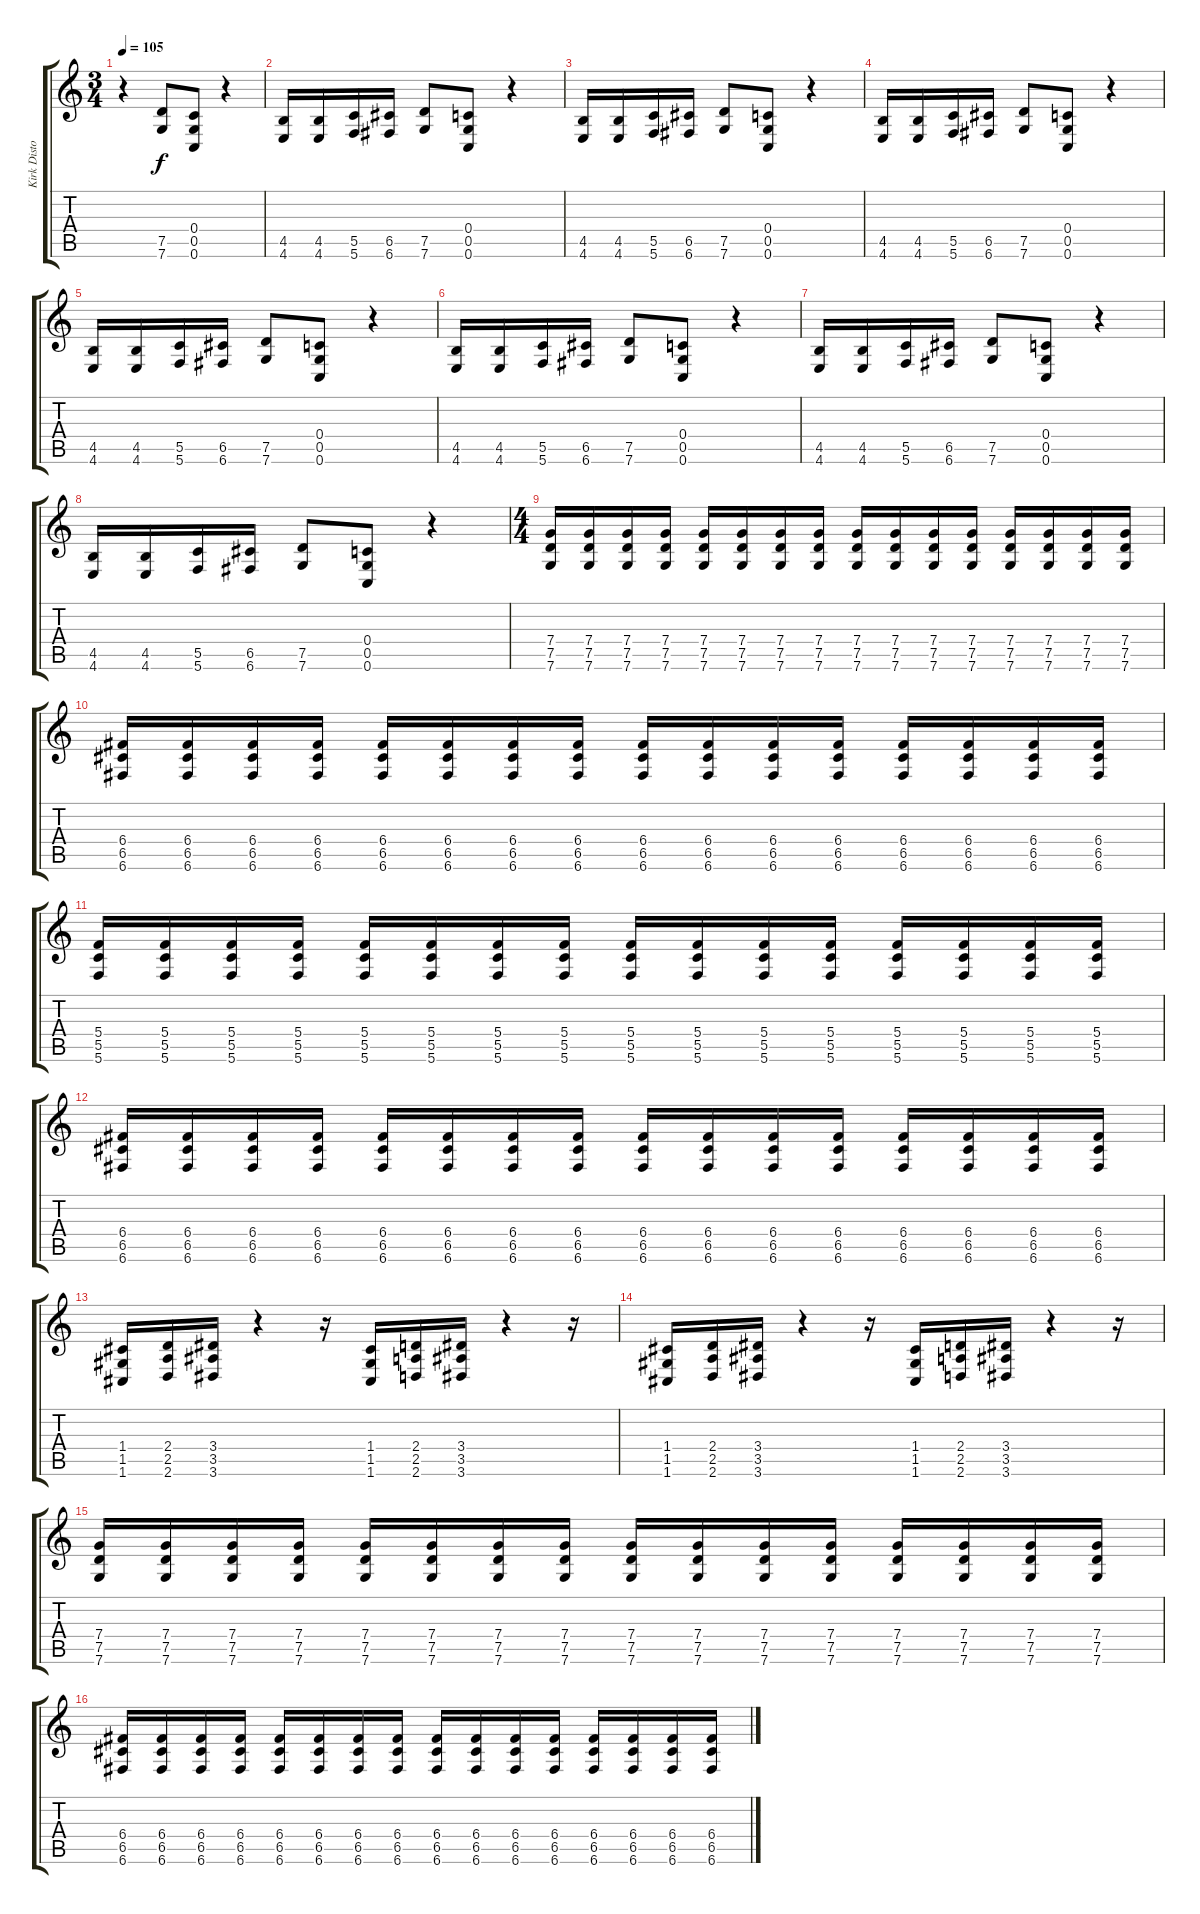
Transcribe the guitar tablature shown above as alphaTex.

\track ("Kirk Distortion" "Kirk Disto") {instrument distortionguitar}
\staff {score tabs}
\tuning (D4 A3 F3 C3 G2 C2) {hide}
\ts (3 4)
\tempo 105
\clef g2
\ks c
r.4{dy f} (7.5 7.6).8 (0.4 0.5 0.6).8 r.4 |
(4.5 4.6).16 (4.5 4.6).16 (5.5 5.6).16 (6.5 6.6).16 (7.5 7.6).8 (0.4 0.5 0.6).8 r.4 |
(4.5 4.6).16 (4.5 4.6).16 (5.5 5.6).16 (6.5 6.6).16 (7.5 7.6).8 (0.4 0.5 0.6).8 r.4 |
(4.5 4.6).16 (4.5 4.6).16 (5.5 5.6).16 (6.5 6.6).16 (7.5 7.6).8 (0.4 0.5 0.6).8 r.4 |
(4.5 4.6).16 (4.5 4.6).16 (5.5 5.6).16 (6.5 6.6).16 (7.5 7.6).8 (0.4 0.5 0.6).8 r.4 |
(4.5 4.6).16 (4.5 4.6).16 (5.5 5.6).16 (6.5 6.6).16 (7.5 7.6).8 (0.4 0.5 0.6).8 r.4 |
(4.5 4.6).16 (4.5 4.6).16 (5.5 5.6).16 (6.5 6.6).16 (7.5 7.6).8 (0.4 0.5 0.6).8 r.4 |
(4.5 4.6).16 (4.5 4.6).16 (5.5 5.6).16 (6.5 6.6).16 (7.5 7.6).8 (0.4 0.5 0.6).8 r.4 |
\ts (4 4)
(7.4 7.5 7.6).16 (7.4 7.5 7.6).16 (7.4 7.5 7.6).16 (7.4 7.5 7.6).16 (7.4 7.5 7.6).16 (7.4 7.5 7.6).16 (7.4 7.5 7.6).16 (7.4 7.5 7.6).16 (7.4 7.5 7.6).16 (7.4 7.5 7.6).16 (7.4 7.5 7.6).16 (7.4 7.5 7.6).16 (7.4 7.5 7.6).16 (7.4 7.5 7.6).16 (7.4 7.5 7.6).16 (7.4 7.5 7.6).16 |
(6.4 6.5 6.6).16 (6.4 6.5 6.6).16 (6.4 6.5 6.6).16 (6.4 6.5 6.6).16 (6.4 6.5 6.6).16 (6.4 6.5 6.6).16 (6.4 6.5 6.6).16 (6.4 6.5 6.6).16 (6.4 6.5 6.6).16 (6.4 6.5 6.6).16 (6.4 6.5 6.6).16 (6.4 6.5 6.6).16 (6.4 6.5 6.6).16 (6.4 6.5 6.6).16 (6.4 6.5 6.6).16 (6.4 6.5 6.6).16 |
(5.4 5.5 5.6).16 (5.4 5.5 5.6).16 (5.4 5.5 5.6).16 (5.4 5.5 5.6).16 (5.4 5.5 5.6).16 (5.4 5.5 5.6).16 (5.4 5.5 5.6).16 (5.4 5.5 5.6).16 (5.4 5.5 5.6).16 (5.4 5.5 5.6).16 (5.4 5.5 5.6).16 (5.4 5.5 5.6).16 (5.4 5.5 5.6).16 (5.4 5.5 5.6).16 (5.4 5.5 5.6).16 (5.4 5.5 5.6).16 |
(6.4 6.5 6.6).16 (6.4 6.5 6.6).16 (6.4 6.5 6.6).16 (6.4 6.5 6.6).16 (6.4 6.5 6.6).16 (6.4 6.5 6.6).16 (6.4 6.5 6.6).16 (6.4 6.5 6.6).16 (6.4 6.5 6.6).16 (6.4 6.5 6.6).16 (6.4 6.5 6.6).16 (6.4 6.5 6.6).16 (6.4 6.5 6.6).16 (6.4 6.5 6.6).16 (6.4 6.5 6.6).16 (6.4 6.5 6.6).16 |
(1.4 1.5 1.6).16 (2.4 2.5 2.6).16 (3.4 3.5 3.6).16 r.4 r.16 (1.4 1.5 1.6).16 (2.4 2.5 2.6).16 (3.4 3.5 3.6).16 r.4 r.16 |
(1.4 1.5 1.6).16 (2.4 2.5 2.6).16 (3.4 3.5 3.6).16 r.4 r.16 (1.4 1.5 1.6).16 (2.4 2.5 2.6).16 (3.4 3.5 3.6).16 r.4 r.16 |
(7.4 7.5 7.6).16 (7.4 7.5 7.6).16 (7.4 7.5 7.6).16 (7.4 7.5 7.6).16 (7.4 7.5 7.6).16 (7.4 7.5 7.6).16 (7.4 7.5 7.6).16 (7.4 7.5 7.6).16 (7.4 7.5 7.6).16 (7.4 7.5 7.6).16 (7.4 7.5 7.6).16 (7.4 7.5 7.6).16 (7.4 7.5 7.6).16 (7.4 7.5 7.6).16 (7.4 7.5 7.6).16 (7.4 7.5 7.6).16 |
(6.4 6.5 6.6).16 (6.4 6.5 6.6).16 (6.4 6.5 6.6).16 (6.4 6.5 6.6).16 (6.4 6.5 6.6).16 (6.4 6.5 6.6).16 (6.4 6.5 6.6).16 (6.4 6.5 6.6).16 (6.4 6.5 6.6).16 (6.4 6.5 6.6).16 (6.4 6.5 6.6).16 (6.4 6.5 6.6).16 (6.4 6.5 6.6).16 (6.4 6.5 6.6).16 (6.4 6.5 6.6).16 (6.4 6.5 6.6).16
